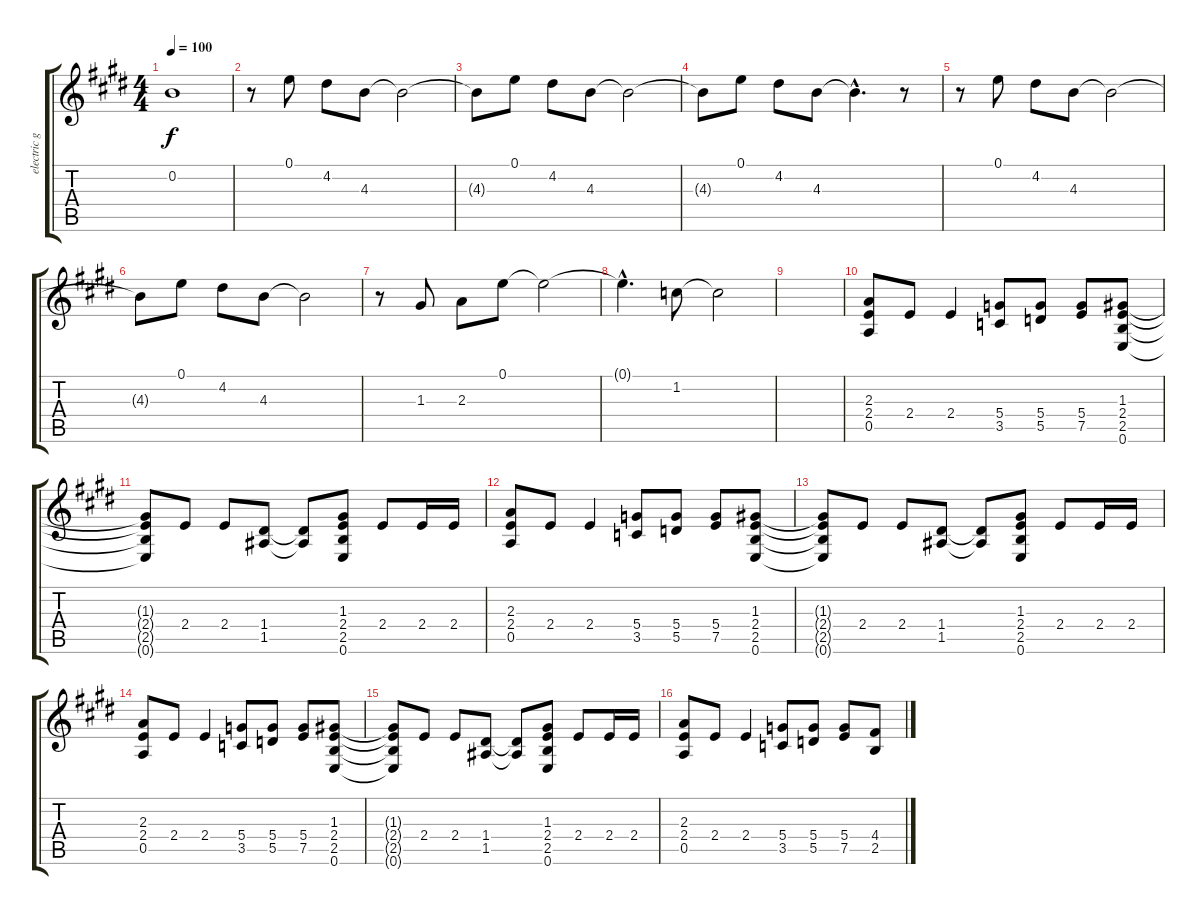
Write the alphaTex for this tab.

\track ("electric guitar1" "electric g") {instrument electricguitarmuted}
\staff {score tabs}
\tuning (E4 B3 G3 D3 A2 E2) {hide}
\ts (4 4)
\tempo 100
\clef g2
\ks e
0.2{t}.1{dy f} |
r.8 0.1.8 4.2.8 4.3.8 4.3{t}.2 |
4.3{t}.8 0.1.8 4.2.8 4.3.8 4.3{t}.2 |
4.3{t}.8 0.1.8 4.2.8 4.3.8 4.3{hac t}.4{d} r.8 |
r.8 0.1.8 4.2.8 4.3.8 4.3{t}.2 |
4.3{t}.8 0.1.8 4.2.8 4.3.8 4.3{t}.2 |
r.8 1.3.8 2.3.8 0.1.8 0.1{t}.2 |
0.1{hac t}.4{d} 1.2.8 1.2{t}.2 |
|
(2.3 2.4 0.5).8 2.4.8 2.4.4 (5.4 3.5).8 (5.4 5.5).8 (5.4 7.5).8 (1.3 2.4 2.5 0.6).8 |
(1.3{t} 2.4{t} 2.5{t} 0.6{t}).8 2.4.8 2.4.8 (1.4 1.5).8 (1.4{t} 1.5{t}).8 (1.3 2.4 2.5 0.6).8 2.4.8 2.4.16 2.4.16 |
(2.3 2.4 0.5).8 2.4.8 2.4.4 (5.4 3.5).8 (5.4 5.5).8 (5.4 7.5).8 (1.3 2.4 2.5 0.6).8 |
(1.3{t} 2.4{t} 2.5{t} 0.6{t}).8 2.4.8 2.4.8 (1.4 1.5).8 (1.4{t} 1.5{t}).8 (1.3 2.4 2.5 0.6).8 2.4.8 2.4.16 2.4.16 |
(2.3 2.4 0.5).8 2.4.8 2.4.4 (5.4 3.5).8 (5.4 5.5).8 (5.4 7.5).8 (1.3 2.4 2.5 0.6).8 |
(1.3{t} 2.4{t} 2.5{t} 0.6{t}).8 2.4.8 2.4.8 (1.4 1.5).8 (1.4{t} 1.5{t}).8 (1.3 2.4 2.5 0.6).8 2.4.8 2.4.16 2.4.16 |
(2.3 2.4 0.5).8 2.4.8 2.4.4 (5.4 3.5).8 (5.4 5.5).8 (5.4 7.5).8 (4.4 2.5).8
